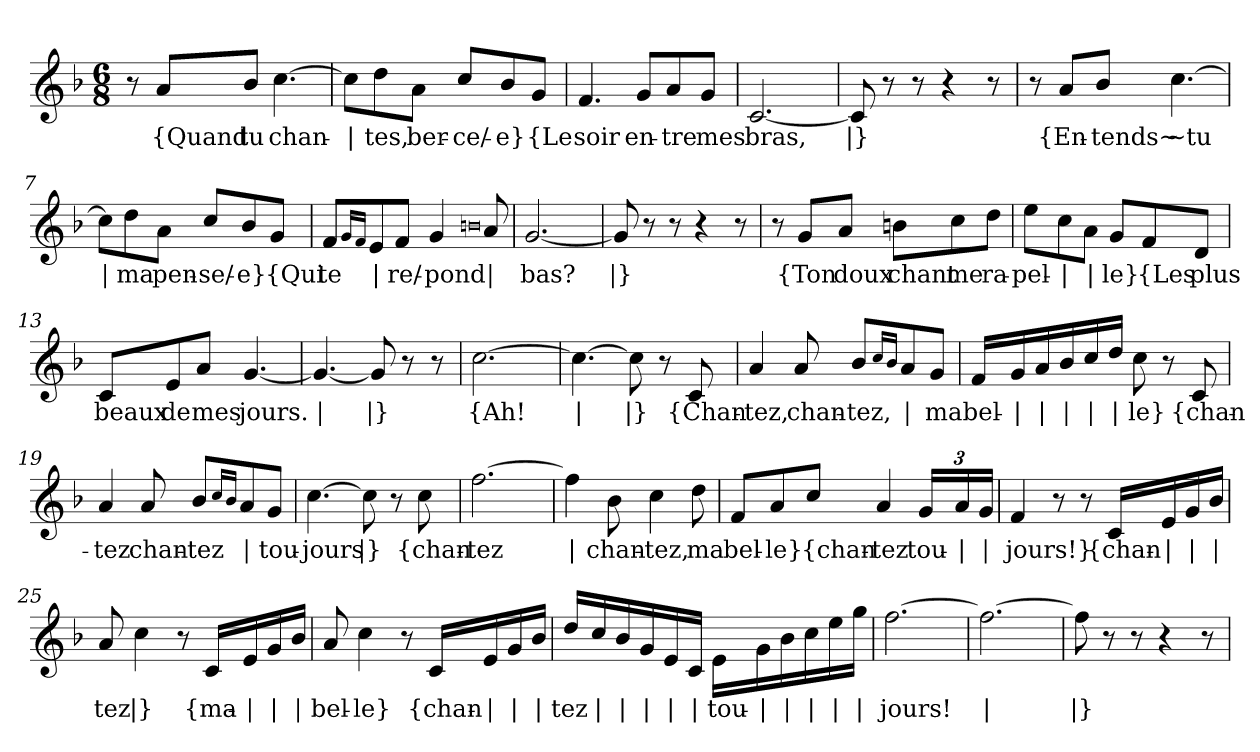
**kern	**text
*part1	*part1
*staff1	*staff1
*clefG2	*
*k[b-]	*
*M6/8	*
=1	=1
8r	.
!	!LO:LY:b
8a/L	{Quand
!	!LO:LY:b
8b-/J	tu
!	!LO:LY:b
[4.cc\	chan-
=2	=2
!	!LO:LY:b
8cc\L]	|
!	!LO:LY:b
8dd\	-tes,
!	!LO:LY:b
8a\J	ber-
!	!LO:LY:b
8cc/L	-ce/-
!	!LO:LY:b
8b-/	-e}
!	!LO:LY:b
8g/J	{Le
=3	=3
!	!LO:LY:b
4.f/	soir
!	!LO:LY:b
8g/L	en-
!	!LO:LY:b
8a/	-tre
!	!LO:LY:b
8g/J	mes
=4	=4
!	!LO:LY:b
[2.c/	bras,
=5	=5
!	!LO:LY:b
8c/]	|}
8r	.
8r	.
4r	.
8r	.
=6	=6
8r	.
!	!LO:LY:b
8a/L	{En-
!	!LO:LY:b
8b-/J	-tends~
!	!LO:LY:b
[4.cc\	~tu
!!LO:LB:g=z
=7	=7
!	!LO:LY:b
8cc\L]	|
!	!LO:LY:b
8dd\	ma
!	!LO:LY:b
8a\J	pen-
!	!LO:LY:b
8cc/L	-se/-
!	!LO:LY:b
8b-/	-e}
!	!LO:LY:b
8g/J	{Qui
=8	=8
!	!LO:LY:b
8f/L	te
16qg/LL	.
16qf/JJ	.
!	!LO:LY:b
8e/	|
!	!LO:LY:b
8f/J	re/-
!	!LO:LY:b
4g/	-pond
0qbn	.
!	!LO:LY:b
8a/	|
=9	=9
!	!LO:LY:b
[2.g/	bas?
=10	=10
!	!LO:LY:b
8g/]	|}
8r	.
8r	.
4r	.
8r	.
=11	=11
8r	.
!	!LO:LY:b
8g/L	{Ton
!	!LO:LY:b
8a/J	doux
!	!LO:LY:b
8bn\L	chant
!	!LO:LY:b
8cc\	me
!	!LO:LY:b
8dd\J	ra-
!!LO:LB:g=z
=12	=12
!	!LO:LY:b
8ee\L	-pel-
!	!LO:LY:b
8cc\	|
!	!LO:LY:b
8a\J	|
!	!LO:LY:b
8g/L	-le}
!	!LO:LY:b
8f/	{Les
!	!LO:LY:b
8d/J	plus
=13	=13
!	!LO:LY:b
8c/L	beaux
!	!LO:LY:b
8e/	de
!	!LO:LY:b
8a/J	mes
!	!LO:LY:b
[4.g/	jours.
=14	=14
!	!LO:LY:b
4.g/_	|
!	!LO:LY:b
8g/]	|}
8r	.
8r	.
=15	=15
!	!LO:LY:b
[2.cc\	{Ah!
=16	=16
!	!LO:LY:b
4.cc\_	|
!	!LO:LY:b
8cc\]	|}
8r	.
!	!LO:LY:b
8c/	{Chan-
=17	=17
!	!LO:LY:b
4a/	-tez,
!	!LO:LY:b
8a/	chan-
!	!LO:LY:b
8b-/L	-tez,
16qcc/LL	.
16qb-/JJ	.
!	!LO:LY:b
8a/	|
!	!LO:LY:b
8g/J	ma
!!LO:LB:g=z
=18	=18
!	!LO:LY:b
16f/LL	bel-
!	!LO:LY:b
16g/	|
!	!LO:LY:b
16a/	|
!	!LO:LY:b
16b-/	|
!	!LO:LY:b
16cc/	|
!	!LO:LY:b
16dd/JJ	|
!	!LO:LY:b
8cc\	-le}
8r	.
!	!LO:LY:b
8c/	{chan-
=19	=19
!	!LO:LY:b
4a/	-tez
!	!LO:LY:b
8a/	chan-
!	!LO:LY:b
8b-/L	-tez
16qcc/LL	.
16qb-/JJ	.
!	!LO:LY:b
8a/	|
!	!LO:LY:b
8g/J	tou-
=20	=20
!	!LO:LY:b
[4.cc\	-jours
!	!LO:LY:b
8cc\]	|}
8r	.
!	!LO:LY:b
8cc\	{chan-
=21	=21
!	!LO:LY:b
[2.ff\	-tez
=22	=22
!	!LO:LY:b
4ff\]	|
!	!LO:LY:b
8b-\	chan-
!	!LO:LY:b
4cc\	-tez,
!	!LO:LY:b
8dd\	ma
!!LO:LB:g=z
=23	=23
!	!LO:LY:b
8f/L	bel-
!	!LO:LY:b
8a/	-le}
!	!LO:LY:b
8cc/J	{chan-
!	!LO:LY:b
4a/	-tez
*Xbrackettup	*
!	!LO:LY:b
24g/LL	tou-
!	!LO:LY:b
24a/	|
!	!LO:LY:b
24g/JJ	|
=24	=24
!	!LO:LY:b
4f/	-jours!}
8r	.
8r	.
!	!LO:LY:b
16c/LL	{chan-
!	!LO:LY:b
16e/	|
!	!LO:LY:b
16g/	|
!	!LO:LY:b
16b-/JJ	|
=25	=25
!	!LO:LY:b
8a/	-tez
!	!LO:LY:b
4cc\	|}
8r	.
!	!LO:LY:b
16c/LL	{ma-
!	!LO:LY:b
16e/	|
!	!LO:LY:b
16g/	|
!	!LO:LY:b
16b-/JJ	|
=26	=26
!	!LO:LY:b
8a/	bel-
!	!LO:LY:b
4cc\	-le}
8r	.
!	!LO:LY:b
16c/LL	{chan-
!	!LO:LY:b
16e/	|
!	!LO:LY:b
16g/	|
!	!LO:LY:b
16b-/JJ	|
!!LO:LB:g=z
=27	=27
!	!LO:LY:b
16dd/LL	-tez
!	!LO:LY:b
16cc/	|
!	!LO:LY:b
16b-/	|
!	!LO:LY:b
16g/	|
!	!LO:LY:b
16e/	|
!	!LO:LY:b
16c/JJ	|
!	!LO:LY:b
16e\LL	tou-
!	!LO:LY:b
16g\	|
!	!LO:LY:b
16b-\	|
!	!LO:LY:b
16cc\	|
!	!LO:LY:b
16ee\	|
!	!LO:LY:b
16gg\JJ	|
=28	=28
!	!LO:LY:b
[2.ff\	-jours!
=29	=29
!	!LO:LY:b
2.ff\_	|
=30	=30
!	!LO:LY:b
8ff\]	|}
8r	.
8r	.
4r	.
8r	.
=	=
*-	*-
